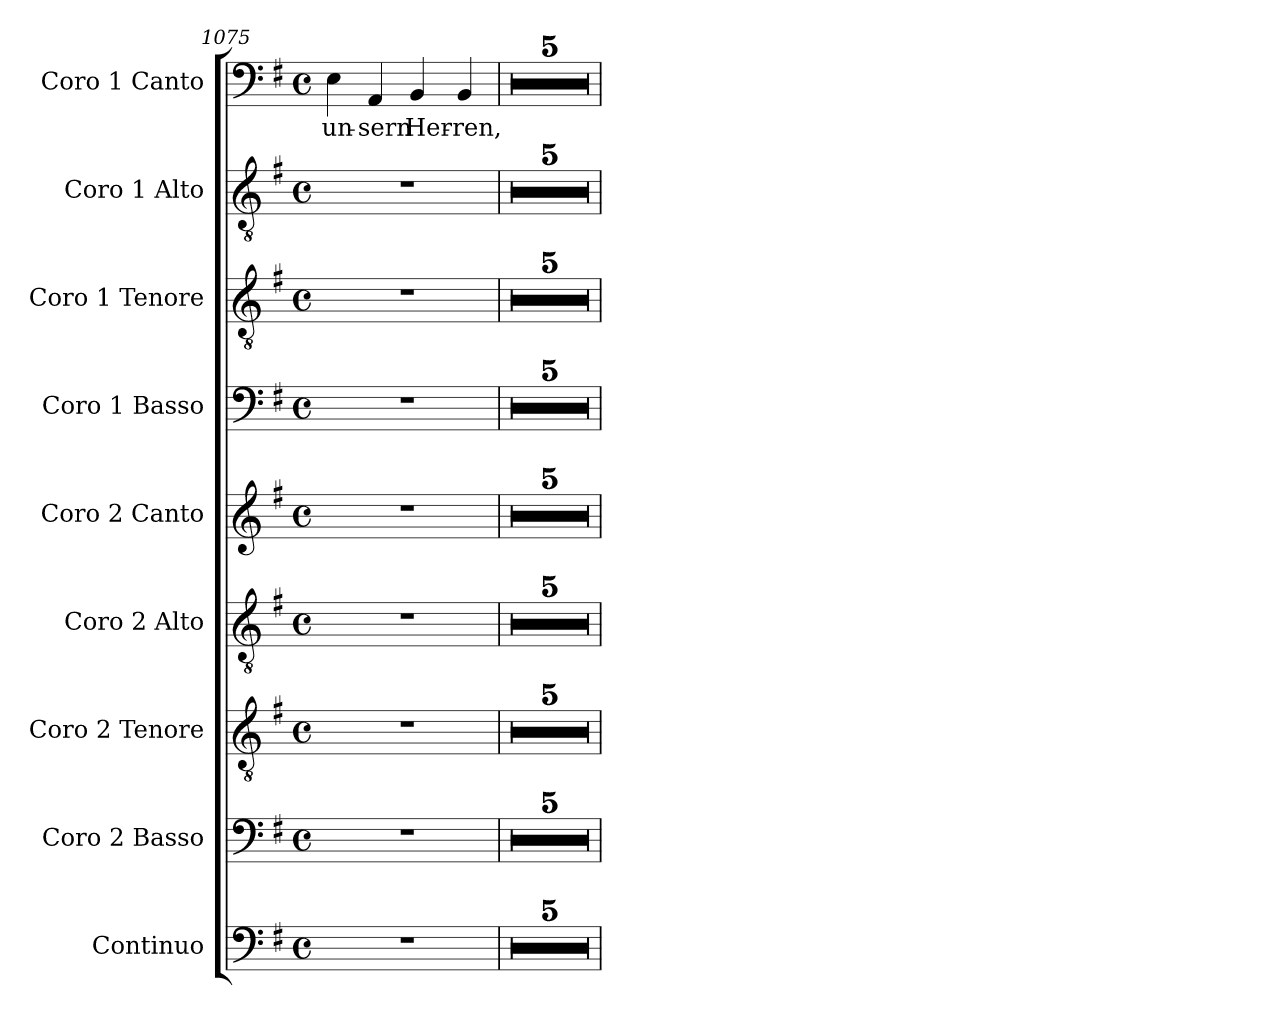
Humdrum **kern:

**kern	**kern	**kern	**kern	**kern	**kern	**kern	**kern	**kern	**text
*part9	*part8	*part7	*part6	*part5	*part4	*part3	*part2	*part1	*part1
*staff9	*staff8	*staff7	*staff6	*staff5	*staff4	*staff3	*staff2	*staff1	*staff1
*I"Continuo	*I"Coro 2  Basso	*I"Coro 2  Tenore	*I"Coro 2  Alto	*I"Coro 2  Canto	*I"Coro 1  Basso	*I"Coro 1  Tenore	*I"Coro 1  Alto	*I"Coro 1  Canto	*
*clefF4	*clefF4	*clefGv2	*clefGv2	*clefG2	*clefF4	*clefGv2	*clefGv2	*clefF4	*
*k[f#]	*k[f#]	*k[f#]	*k[f#]	*k[f#]	*k[f#]	*k[f#]	*k[f#]	*k[f#]	*
*G:	*G:	*G:	*G:	*G:	*G:	*G:	*G:	*G:	*
*M4/4	*M4/4	*M4/4	*M4/4	*M4/4	*M4/4	*M4/4	*M4/4	*M4/4	*
*met(c)	*met(c)	*met(c)	*met(c)	*met(c)	*met(c)	*met(c)	*met(c)	*met(c)	*
=1075	=1075	=1075	=1075	=1075	=1075	=1075	=1075	=1075	=1075
!	!	!	!	!	!	!	!	!	!LO:LY:b
1r	1r	1r	1r	1r	1r	1r	1r	4E\	un-
!	!	!	!	!	!	!	!	!	!LO:LY:b:rj
.	.	.	.	.	.	.	.	4AA/	-sern
!	!	!	!	!	!	!	!	!	!LO:LY:b
.	.	.	.	.	.	.	.	4BB/	Her-
!	!	!	!	!	!	!	!	!	!LO:LY:b:rj
.	.	.	.	.	.	.	.	4BB/	-ren,
=1076	=1076	=1076	=1076	=1076	=1076	=1076	=1076	=1076	=1076
1r	1r	1r	1r	1r	1r	1r	1r	1r	.
=1077	=1077	=1077	=1077	=1077	=1077	=1077	=1077	=1077	=1077
1r	1r	1r	1r	1r	1r	1r	1r	1r	.
=1078	=1078	=1078	=1078	=1078	=1078	=1078	=1078	=1078	=1078
1r	1r	1r	1r	1r	1r	1r	1r	1r	.
=1079	=1079	=1079	=1079	=1079	=1079	=1079	=1079	=1079	=1079
1r	1r	1r	1r	1r	1r	1r	1r	1r	.
=1080	=1080	=1080	=1080	=1080	=1080	=1080	=1080	=1080	=1080
1r	1r	1r	1r	1r	1r	1r	1r	1r	.
=	=	=	=	=	=	=	=	=	=
*-	*-	*-	*-	*-	*-	*-	*-	*-	*-
